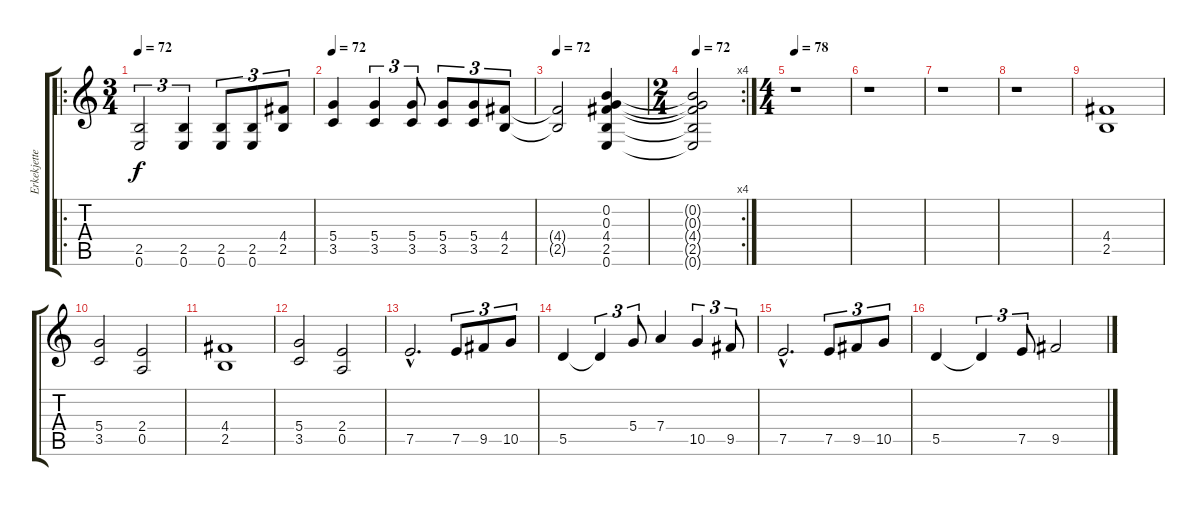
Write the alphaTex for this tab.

\track ("Erkekjetter Silenoz" "Erkekjette") {instrument overdrivenguitar}
\staff {score tabs}
\tuning (E4 B3 G3 D3 A2 E2) {hide}
\ro
\ts (3 4)
\tempo 72
\clef g2
\ks c
(2.5 0.6).2{tu (3 2) dy f} (2.5 0.6).4{tu (3 2)} (2.5 0.6).8{tu (3 2)} (2.5 0.6).8{tu (3 2)} (4.4 2.5).8{tu (3 2)} |
\tempo 72
(5.4 3.5).4 (5.4 3.5).4{tu (3 2)} (5.4 3.5).8{tu (3 2)} (5.4 3.5).8{tu (3 2)} (5.4 3.5).8{tu (3 2)} (4.4 2.5).8{tu (3 2)} |
\tempo 72
(4.4{t} 2.5{t}).2 (0.2 0.3 4.4 2.5 0.6).4 |
\rc 4
\ts (2 4)
\tempo 72
(0.2{t} 0.3{t} 4.4{t} 2.5{t} 0.6{t}).2 |
\ts (4 4)
\tempo 78
r.1 |
r.1 |
r.1 |
r.1 |
(4.4 2.5).1 |
(5.4 3.5).2 (2.4 0.5).2 |
(4.4 2.5).1 |
(5.4 3.5).2 (2.4 0.5).2 |
7.5{hac}.2{d} 7.5.8{tu (3 2)} 9.5.8{tu (3 2)} 10.5.8{tu (3 2)} |
5.5.4 5.5{t}.4{tu (3 2)} 5.4.8{tu (3 2)} 7.4.4 10.5.4{tu (3 2)} 9.5.8{tu (3 2)} |
7.5{hac}.2{d} 7.5.8{tu (3 2)} 9.5.8{tu (3 2)} 10.5.8{tu (3 2)} |
5.5.4 5.5{t}.4{tu (3 2)} 7.5.8{tu (3 2)} 9.5.2
